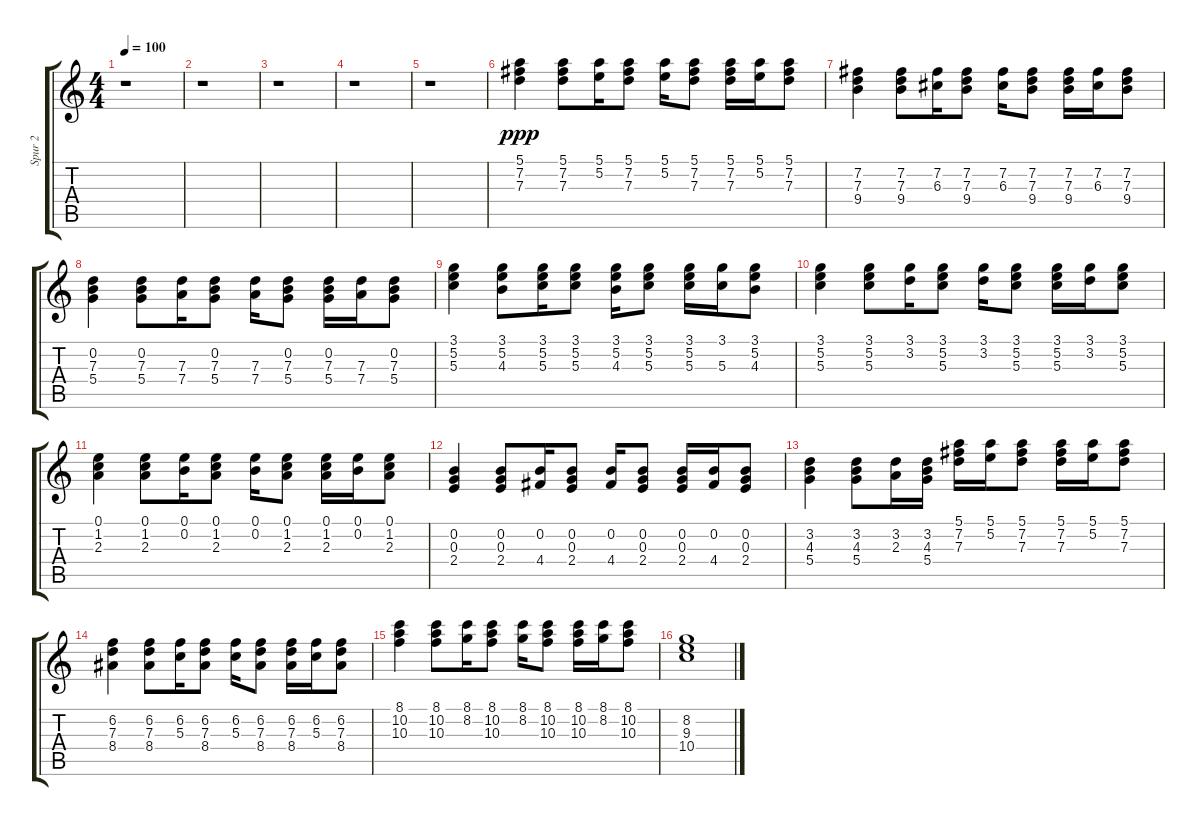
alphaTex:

\track ("Spur 2" "Spur 2") {instrument acousticguitarsteel}
\staff {score tabs}
\tuning (E4 B3 G3 D3 A2 E2) {hide}
\ts (4 4)
\tempo 100
\clef g2
\ks c
r.1{dy ppp instrument acousticguitarsteel} |
r.1 |
r.1 |
r.1 |
r.1 |
(5.1 7.2 7.3).4 (5.1 7.2 7.3).8 (5.1 5.2).16 (5.1 7.2 7.3).8 (5.1 5.2).16 (5.1 7.2 7.3).8 (5.1 7.2 7.3).16 (5.1 5.2).16 (5.1 7.2 7.3).8 |
(7.2 7.3 9.4).4 (7.2 7.3 9.4).8 (7.2 6.3).16 (7.2 7.3 9.4).8 (7.2 6.3).16 (7.2 7.3 9.4).8 (7.2 7.3 9.4).16 (7.2 6.3).16 (7.2 7.3 9.4).8 |
(0.2 7.3 5.4).4 (0.2 7.3 5.4).8 (7.3 7.4).16 (0.2 7.3 5.4).8 (7.3 7.4).16 (0.2 7.3 5.4).8 (0.2 7.3 5.4).16 (7.3 7.4).16 (0.2 7.3 5.4).8 |
(3.1 5.2 5.3).4 (3.1 5.2 4.3).8 (3.1 5.2 5.3).16 (3.1 5.2 5.3).8 (3.1 5.2 4.3).16 (3.1 5.2 5.3).8 (3.1 5.2 5.3).16 (3.1 5.3).16 (3.1 5.2 4.3).8 |
(3.1 5.2 5.3).4 (3.1 5.2 5.3).8 (3.1 3.2).16 (3.1 5.2 5.3).8 (3.1 3.2).16 (3.1 5.2 5.3).8 (3.1 5.2 5.3).16 (3.1 3.2).16 (3.1 5.2 5.3).8 |
(0.1 1.2 2.3).4 (0.1 1.2 2.3).8 (0.1 0.2).16 (0.1 1.2 2.3).8 (0.1 0.2).16 (0.1 1.2 2.3).8 (0.1 1.2 2.3).16 (0.1 0.2).16 (0.1 1.2 2.3).8 |
(0.2 0.3 2.4).4 (0.2 0.3 2.4).8 (0.2 4.4).16 (0.2 0.3 2.4).8 (0.2 4.4).16 (0.2 0.3 2.4).8 (0.2 0.3 2.4).16 (0.2 4.4).16 (0.2 0.3 2.4).8 |
(3.2 4.3 5.4).4 (3.2 4.3 5.4).8 (3.2 2.3).16 (3.2 4.3 5.4).16 (5.1 7.2 7.3).16 (5.1 5.2).16 (5.1 7.2 7.3).8 (5.1 7.2 7.3).16 (5.1 5.2).16 (5.1 7.2 7.3).8 |
(6.2 7.3 8.4).4 (6.2 7.3 8.4).8 (6.2 5.3).16 (6.2 7.3 8.4).8 (6.2 5.3).16 (6.2 7.3 8.4).8 (6.2 7.3 8.4).16 (6.2 5.3).16 (6.2 7.3 8.4).8 |
(8.1 10.2 10.3).4 (8.1 10.2 10.3).8 (8.1 8.2).16 (8.1 10.2 10.3).8 (8.1 8.2).16 (8.1 10.2 10.3).8 (8.1 10.2 10.3).16 (8.1 8.2).16 (8.1 10.2 10.3).8 |
(8.2 9.3 10.4).1
